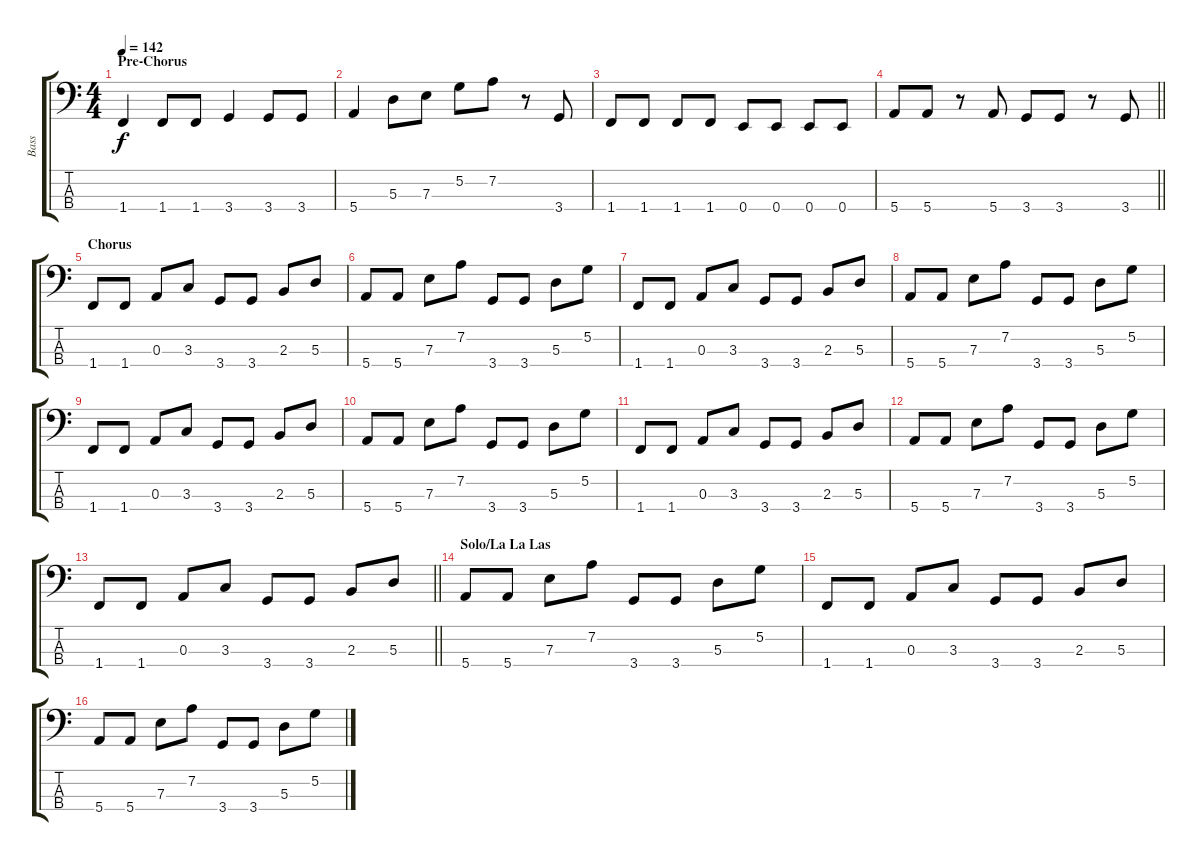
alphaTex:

\track ("Bass" "Bass") {instrument electricbassfinger}
\staff {score tabs}
\tuning (G2 D2 A1 E1) {hide}
\ts (4 4)
\section ("" "Pre-Chorus")
\tempo 142
\clef f4
\ks c
1.4.4{dy f} 1.4.8 1.4.8 3.4.4 3.4.8 3.4.8 |
5.4.4 5.3.8 7.3.8 5.2.8 7.2.8 r.8 3.4.8 |
1.4.8 1.4.8 1.4.8 1.4.8 0.4.8 0.4.8 0.4.8 0.4.8 |
\barLineRight lightlight
5.4.8 5.4.8 r.8 5.4.8 3.4.8 3.4.8 r.8 3.4.8 |
\section ("" "Chorus")
1.4.8 1.4.8 0.3.8 3.3.8 3.4.8 3.4.8 2.3.8 5.3.8 |
5.4.8 5.4.8 7.3.8 7.2.8 3.4.8 3.4.8 5.3.8 5.2.8 |
1.4.8 1.4.8 0.3.8 3.3.8 3.4.8 3.4.8 2.3.8 5.3.8 |
5.4.8 5.4.8 7.3.8 7.2.8 3.4.8 3.4.8 5.3.8 5.2.8 |
1.4.8 1.4.8 0.3.8 3.3.8 3.4.8 3.4.8 2.3.8 5.3.8 |
5.4.8 5.4.8 7.3.8 7.2.8 3.4.8 3.4.8 5.3.8 5.2.8 |
1.4.8 1.4.8 0.3.8 3.3.8 3.4.8 3.4.8 2.3.8 5.3.8 |
5.4.8 5.4.8 7.3.8 7.2.8 3.4.8 3.4.8 5.3.8 5.2.8 |
\barLineRight lightlight
1.4.8 1.4.8 0.3.8 3.3.8 3.4.8 3.4.8 2.3.8 5.3.8 |
\section ("" "Solo/La La Las")
5.4.8 5.4.8 7.3.8 7.2.8 3.4.8 3.4.8 5.3.8 5.2.8 |
1.4.8 1.4.8 0.3.8 3.3.8 3.4.8 3.4.8 2.3.8 5.3.8 |
5.4.8 5.4.8 7.3.8 7.2.8 3.4.8 3.4.8 5.3.8 5.2.8
